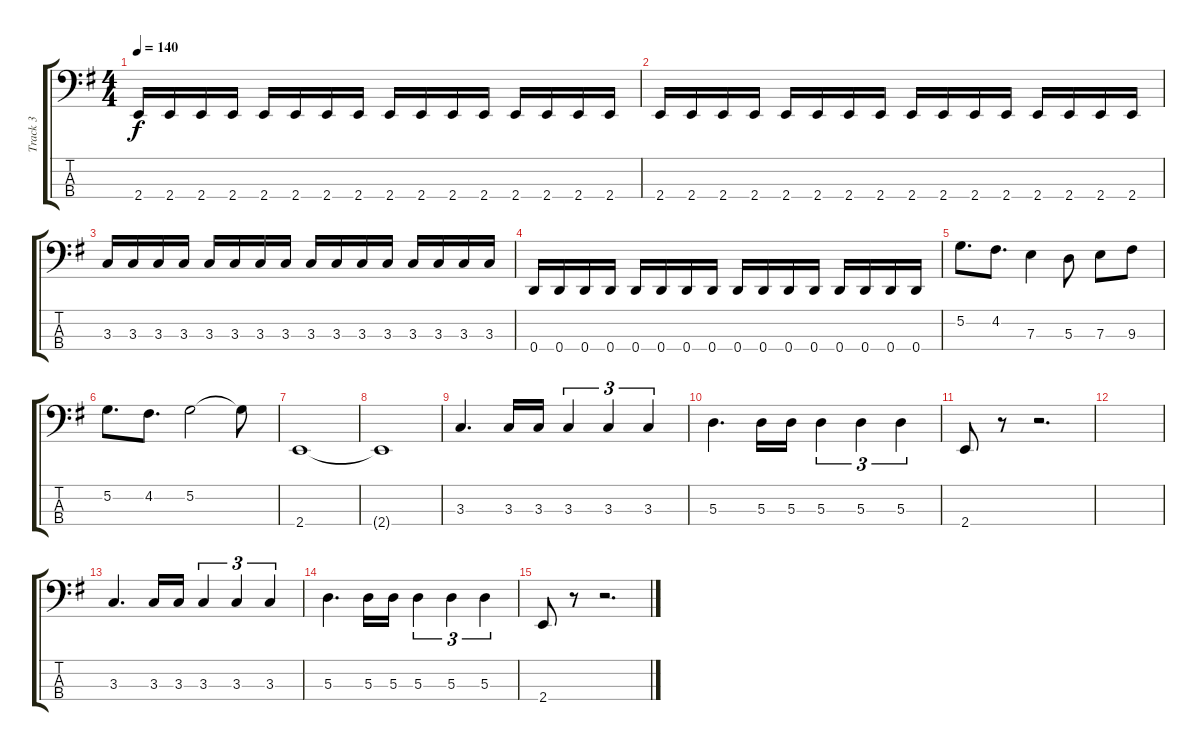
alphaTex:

\track ("Track 3" "Track 3") {instrument electricbassfinger}
\staff {score tabs}
\tuning (G2 D2 A1 D1) {hide}
\ts (4 4)
\tempo 140
\clef f4
\ks eminor
2.4.16{dy f} 2.4.16 2.4.16 2.4.16 2.4.16 2.4.16 2.4.16 2.4.16 2.4.16 2.4.16 2.4.16 2.4.16 2.4.16 2.4.16 2.4.16 2.4.16 |
2.4.16 2.4.16 2.4.16 2.4.16 2.4.16 2.4.16 2.4.16 2.4.16 2.4.16 2.4.16 2.4.16 2.4.16 2.4.16 2.4.16 2.4.16 2.4.16 |
3.3.16 3.3.16 3.3.16 3.3.16 3.3.16 3.3.16 3.3.16 3.3.16 3.3.16 3.3.16 3.3.16 3.3.16 3.3.16 3.3.16 3.3.16 3.3.16 |
0.4.16 0.4.16 0.4.16 0.4.16 0.4.16 0.4.16 0.4.16 0.4.16 0.4.16 0.4.16 0.4.16 0.4.16 0.4.16 0.4.16 0.4.16 0.4.16 |
5.2.8{d} 4.2.8{d} 7.3.4 5.3.8 7.3.8 9.3.8 |
5.2.8{d} 4.2.8{d} 5.2.2 5.2{t}.8 |
2.4.1 |
2.4{t}.1 |
3.3.4{d} 3.3.16 3.3.16 3.3.4{tu (3 2)} 3.3.4{tu (3 2)} 3.3.4{tu (3 2)} |
5.3.4{d} 5.3.16 5.3.16 5.3.4{tu (3 2)} 5.3.4{tu (3 2)} 5.3.4{tu (3 2)} |
2.4.8 r.8 r.2{d} |
|
3.3.4{d} 3.3.16 3.3.16 3.3.4{tu (3 2)} 3.3.4{tu (3 2)} 3.3.4{tu (3 2)} |
5.3.4{d} 5.3.16 5.3.16 5.3.4{tu (3 2)} 5.3.4{tu (3 2)} 5.3.4{tu (3 2)} |
2.4.8 r.8 r.2{d}
